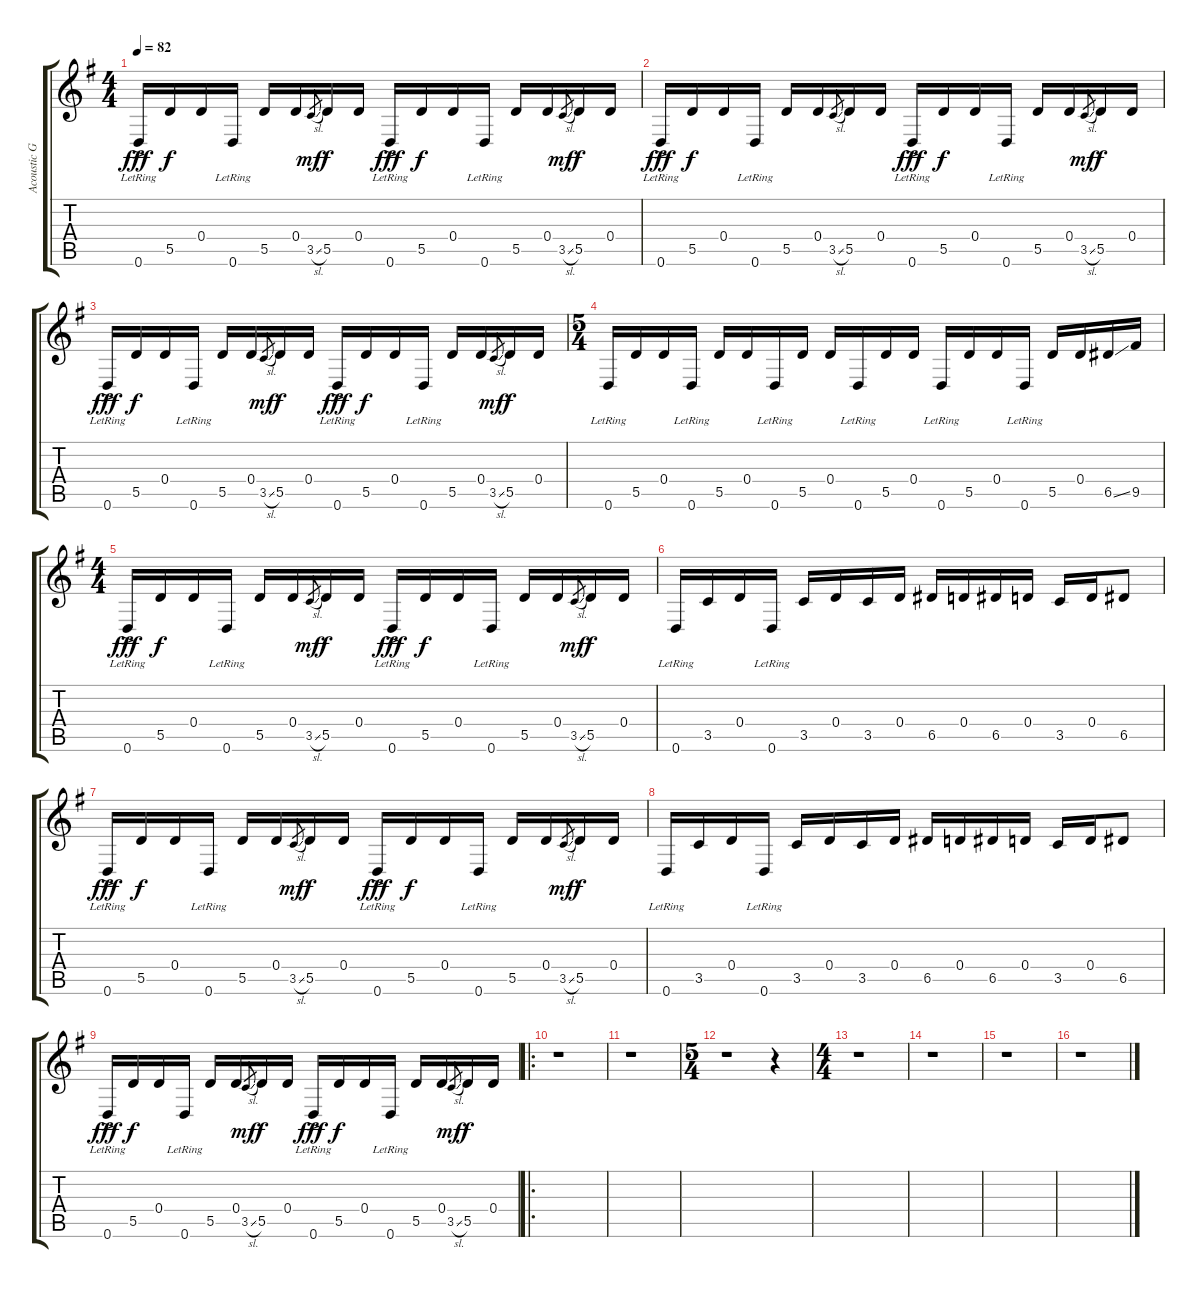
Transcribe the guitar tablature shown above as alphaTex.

\track ("Acoustic Guitar 1" "Acoustic G") {instrument acousticguitarsteel}
\staff {score tabs}
\tuning (D4 A3 Gb3 D3 A2 D2) {hide}
\ts (4 4)
\tempo 82
\clef g2
\ks g
0.6{ac lr}.16{dy fff instrument acousticguitarsteel} 5.5.16{dy f} 0.4.16 0.6{lr}.16 5.5.16 0.4.16 3.5{sl}.8{gr dy mf} 5.5.16{dy f} 0.4.16 0.6{ac lr}.16{dy fff} 5.5.16{dy f} 0.4.16 0.6{lr}.16 5.5.16 0.4.16 3.5{sl}.8{gr dy mf} 5.5.16{dy f} 0.4.16 |
0.6{ac lr}.16{dy fff} 5.5.16{dy f} 0.4.16 0.6{lr}.16 5.5.16 0.4.16 3.5{sl}.8{gr} 5.5.16 0.4.16 0.6{ac lr}.16{dy fff} 5.5.16{dy f} 0.4.16 0.6{lr}.16 5.5.16 0.4.16 3.5{sl}.8{gr dy mf} 5.5.16{dy f} 0.4.16 |
0.6{ac lr}.16{dy fff} 5.5.16{dy f} 0.4.16 0.6{lr}.16 5.5.16 0.4.16 3.5{sl}.8{gr dy mf} 5.5.16{dy f} 0.4.16 0.6{ac lr}.16{dy fff} 5.5.16{dy f} 0.4.16 0.6{lr}.16 5.5.16 0.4.16 3.5{sl}.8{gr dy mf} 5.5.16{dy f} 0.4.16 |
\ts (5 4)
0.6{lr}.16 5.5.16 0.4.16 0.6{lr}.16 5.5.16 0.4.16 0.6{lr}.16 5.5.16 0.4.16 0.6{lr}.16 5.5.16 0.4.16 0.6{lr}.16 5.5.16 0.4.16 0.6{lr}.16 5.5.16 0.4.16 6.5{ss}.16 9.5.16 |
\ts (4 4)
0.6{ac lr}.16{dy fff} 5.5.16{dy f} 0.4.16 0.6{lr}.16 5.5.16 0.4.16 3.5{sl}.8{gr dy mf} 5.5.16{dy f} 0.4.16 0.6{ac lr}.16{dy fff} 5.5.16{dy f} 0.4.16 0.6{lr}.16 5.5.16 0.4.16 3.5{sl}.8{gr dy mf} 5.5.16{dy f} 0.4.16 |
0.6{lr}.16 3.5.16 0.4.16 0.6{lr}.16 3.5.16 0.4.16 3.5.16 0.4.16 6.5.16 0.4.16 6.5.16 0.4.16 3.5.16 0.4.16 6.5.8 |
0.6{ac lr}.16{dy fff} 5.5.16{dy f} 0.4.16 0.6{lr}.16 5.5.16 0.4.16 3.5{sl}.8{gr dy mf} 5.5.16{dy f} 0.4.16 0.6{ac lr}.16{dy fff} 5.5.16{dy f} 0.4.16 0.6{lr}.16 5.5.16 0.4.16 3.5{sl}.8{gr dy mf} 5.5.16{dy f} 0.4.16 |
0.6{lr}.16 3.5.16 0.4.16 0.6{lr}.16 3.5.16 0.4.16 3.5.16 0.4.16 6.5.16 0.4.16 6.5.16 0.4.16 3.5.16 0.4.16 6.5.8 |
0.6{ac lr}.16{dy fff} 5.5.16{dy f} 0.4.16 0.6{lr}.16 5.5.16 0.4.16 3.5{sl}.8{gr dy mf} 5.5.16{dy f} 0.4.16 0.6{ac lr}.16{dy fff} 5.5.16{dy f} 0.4.16 0.6{lr}.16 5.5.16 0.4.16 3.5{sl}.8{gr dy mf} 5.5.16{dy f} 0.4.16 |
\ro
r.1 |
r.1 |
\ts (5 4)
r.1 r.4 |
\ts (4 4)
r.1 |
r.1 |
r.1 |
r.1
